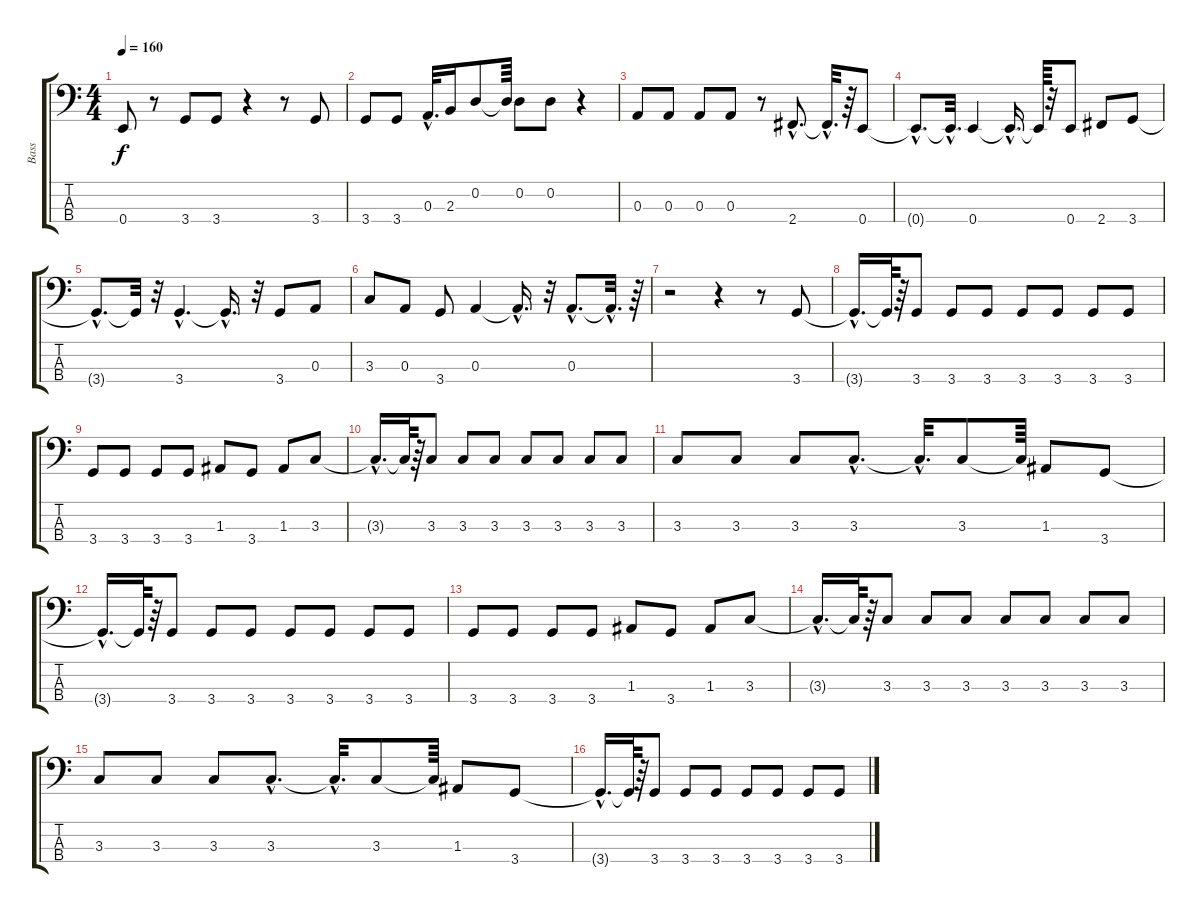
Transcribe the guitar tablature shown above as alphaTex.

\track ("Bass" "Bass") {instrument electricbassfinger}
\staff {score tabs}
\tuning (G2 D2 A1 E1) {hide}
\ts (4 4)
\tempo 160
\clef f4
\ks c
0.4.8{dy f} r.8 3.4.8 3.4.8 r.4 r.8 3.4.8 |
3.4.8 3.4.8 0.3{hac}.32{d} 2.3.16 0.2.8 0.2{t}.64 0.2.8 0.2.8 r.4 |
0.3.8 0.3.8 0.3.8 0.3.8 r.8 2.4{hac}.8{d} 2.4{hac t}.32{d} r.64 0.4.8 |
0.4{hac t}.8{d} 0.4{hac t}.32{d} 0.4.4 0.4{hac t}.16{d} 0.4{t}.64 r.32 0.4.8 2.4.8 3.4.8 |
3.4{hac t}.8{d} 3.4{t}.32 r.32 3.4{hac}.4{d} 3.4{hac t}.16{d} r.32 3.4.8 0.3.8 |
3.3.8 0.3.8 3.4.8 0.3.4 0.3{hac t}.16{d} r.32 0.3{hac}.8{d} 0.3{hac t}.32{d} r.64 |
r.2 r.4 r.8 3.4.8 |
3.4{hac t}.16{d} 3.4{t}.64 r.64 3.4.8 3.4.8 3.4.8 3.4.8 3.4.8 3.4.8 3.4.8 |
3.4.8 3.4.8 3.4.8 3.4.8 1.3.8 3.4.8 1.3.8 3.3.8 |
3.3{hac t}.16{d} 3.3{t}.64 r.64 3.3.8 3.3.8 3.3.8 3.3.8 3.3.8 3.3.8 3.3.8 |
3.3.8 3.3.8 3.3.8 3.3{hac}.8{d} 3.3{hac t}.32{d} 3.3.8 3.3{t}.64 1.3.8 3.4.8 |
3.4{hac t}.16{d} 3.4{t}.64 r.64 3.4.8 3.4.8 3.4.8 3.4.8 3.4.8 3.4.8 3.4.8 |
3.4.8 3.4.8 3.4.8 3.4.8 1.3.8 3.4.8 1.3.8 3.3.8 |
3.3{hac t}.16{d} 3.3{t}.64 r.64 3.3.8 3.3.8 3.3.8 3.3.8 3.3.8 3.3.8 3.3.8 |
3.3.8 3.3.8 3.3.8 3.3{hac}.8{d} 3.3{hac t}.32{d} 3.3.8 3.3{t}.64 1.3.8 3.4.8 |
3.4{hac t}.16{d} 3.4{t}.64 r.64 3.4.8 3.4.8 3.4.8 3.4.8 3.4.8 3.4.8 3.4.8
